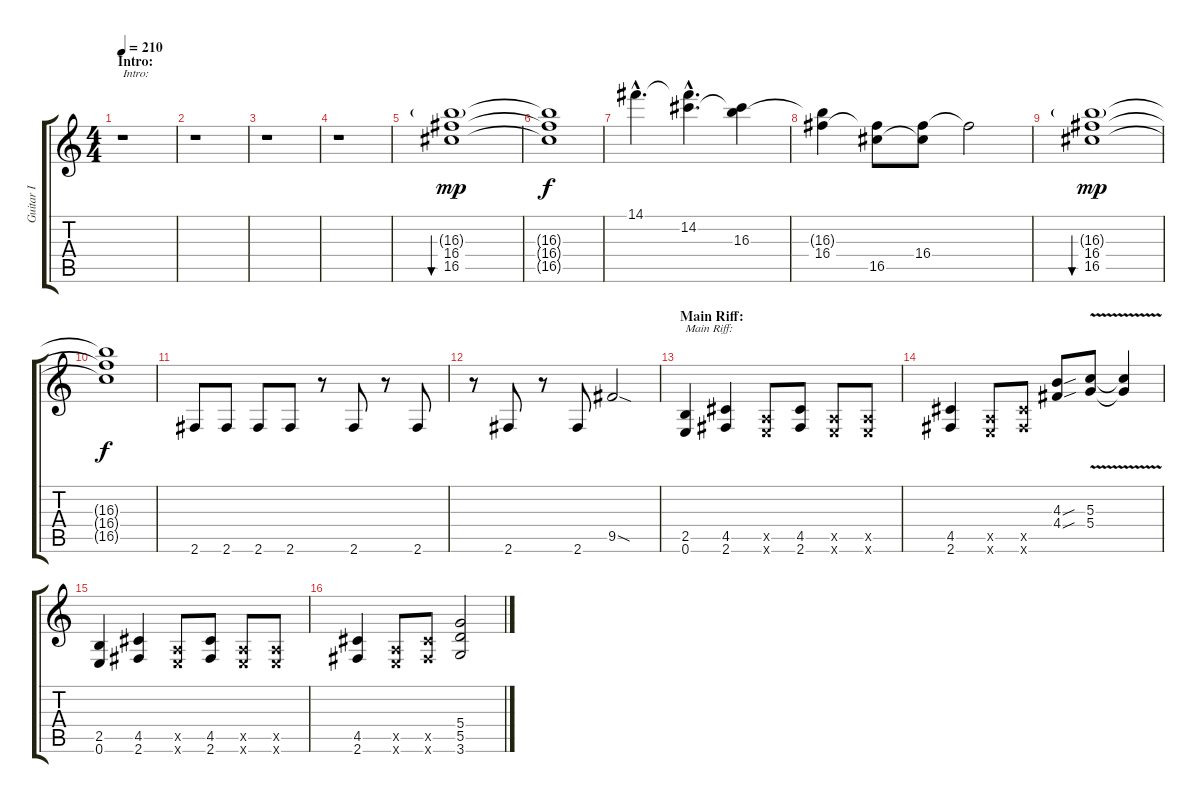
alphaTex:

\track ("Guitar I" "Guitar I") {instrument distortionguitar}
\staff {score tabs}
\tuning (E4 B3 G3 D3 A2 E2) {hide}
\ts (4 4)
\section ("" "Intro:")
\tempo 210
\clef g2
\ks c
r.1{txt "Intro:" dy mp instrument distortionguitar} |
r.1 |
r.1 |
r.1 |
(16.3{g} 16.4 16.5).1{bu 240} |
(16.3{t} 16.4{t} 16.5{t}).1{dy f} |
14.1{hac}.4{d} (14.1{hac t} 14.2{hac}).4{d} (14.2{t} 16.3).4 |
(16.3{t} 16.4).4 (16.4{t} 16.5).8 (16.4 16.5{t}).8 16.4{t}.2 |
(16.3{g} 16.4 16.5).1{bu 240 dy mp} |
(16.3{t} 16.4{t} 16.5{t}).1{dy f} |
2.6.8 2.6.8 2.6.8 2.6.8 r.8 2.6.8 r.8 2.6.8 |
r.8 2.6.8 r.8 2.6.8 9.5{sod}.2 |
\section ("" "Main Riff:")
(2.5 0.6).4{txt "Main Riff:"} (4.5 2.6).4 (0.5{x} 0.6{x}).8 (4.5 2.6).8 (0.5{x} 0.6{x}).8 (0.5{x} 0.6{x}).8 |
(4.5 2.6).4 (0.5{x} 0.6{x}).8 (4.5{x} 2.6{x}).8 (4.3{sou} 4.4{sou}).8 (5.3{v} 5.4).8 (5.3{t} 5.4{t}).4 |
(2.5 0.6).4 (4.5 2.6).4 (0.5{x} 0.6{x}).8 (4.5 2.6).8 (0.5{x} 0.6{x}).8 (0.5{x} 0.6{x}).8 |
(4.5 2.6).4 (0.5{x} 0.6{x}).8 (4.5{x} 2.6{x}).8 (5.4 5.5 3.6).2
